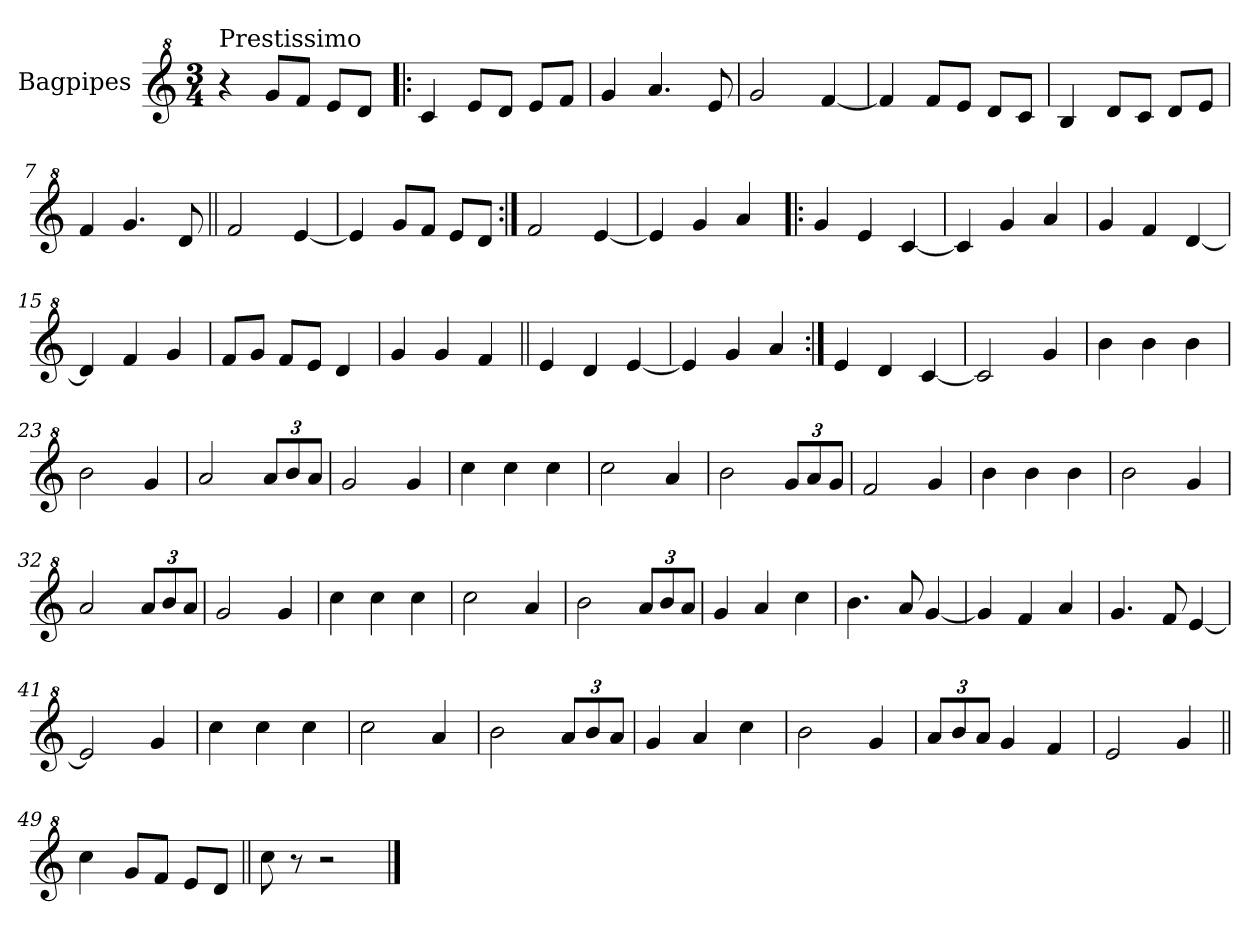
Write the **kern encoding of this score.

**kern
*part1
*staff1
*I"Bagpipes
*I'Bag
*clefG^2
*k[]
*C:
*M3/4
=1
!LO:TX:a:t=Prestissimo
4r
8gg/L
8ff/J
8ee/L
8dd/J
=2!|:
4cc/
8ee/L
8dd/J
8ee/L
8ff/J
=3
4gg/
4.aa/
8ee/
=4
2gg/
[4ff/
=5
4ff/]
8ff/L
8ee/J
8dd/L
8cc/J
=6
4b/
8dd/L
8cc/J
8dd/L
8ee/J
=7
4ff/
4.gg/
8dd/
=8||
2ff/
[4ee/
!!LO:LB:g=z
=9
4ee/]
8gg/L
8ff/J
8ee/L
8dd/J
=10:|!
2ff/
[4ee/
=11
4ee/]
4gg/
4aa/
=12!|:
4gg/
4ee/
[4cc/
=13
4cc/]
4gg/
4aa/
=14
4gg/
4ff/
[4dd/
=15
4dd/]
4ff/
4gg/
=16
8ff/L
8gg/J
8ff/L
8ee/J
4dd/
=17
4gg/
4gg/
4ff/
=18||
4ee/
4dd/
[4ee/
!!LO:LB:g=z
=19
4ee/]
4gg/
4aa/
=20:|!
4ee/
4dd/
[4cc/
=21
2cc/]
4gg/
=22
4bb\
4bb\
4bb\
=23
2bb\
4gg/
=24
2aa/
*Xbrackettup
12aa/L
12bb/
12aa/J
=25
2gg/
4gg/
=26
4ccc\
4ccc\
4ccc\
=27
2ccc\
4aa/
=28
2bb\
12gg/L
12aa/
12gg/J
=29
2ff/
4gg/
=30
4bb\
4bb\
4bb\
!!LO:LB:g=z
=31
2bb\
4gg/
=32
2aa/
12aa/L
12bb/
12aa/J
=33
2gg/
4gg/
=34
4ccc\
4ccc\
4ccc\
=35
2ccc\
4aa/
=36
2bb\
12aa/L
12bb/
12aa/J
=37
4gg/
4aa/
4ccc\
=38
4.bb\
8aa/
[4gg/
=39
4gg/]
4ff/
4aa/
=40
4.gg/
8ff/
[4ee/
=41
2ee/]
4gg/
!!LO:LB:g=z
=42
4ccc\
4ccc\
4ccc\
=43
2ccc\
4aa/
=44
2bb\
12aa/L
12bb/
12aa/J
=45
4gg/
4aa/
4ccc\
=46
2bb\
4gg/
=47
12aa/L
12bb/
12aa/J
4gg/
4ff/
=48
2ee/
4gg/
=49||
4ccc\
8gg/L
8ff/J
8ee/L
8dd/J
=50||
8ccc\
8r
2r
==
*-
